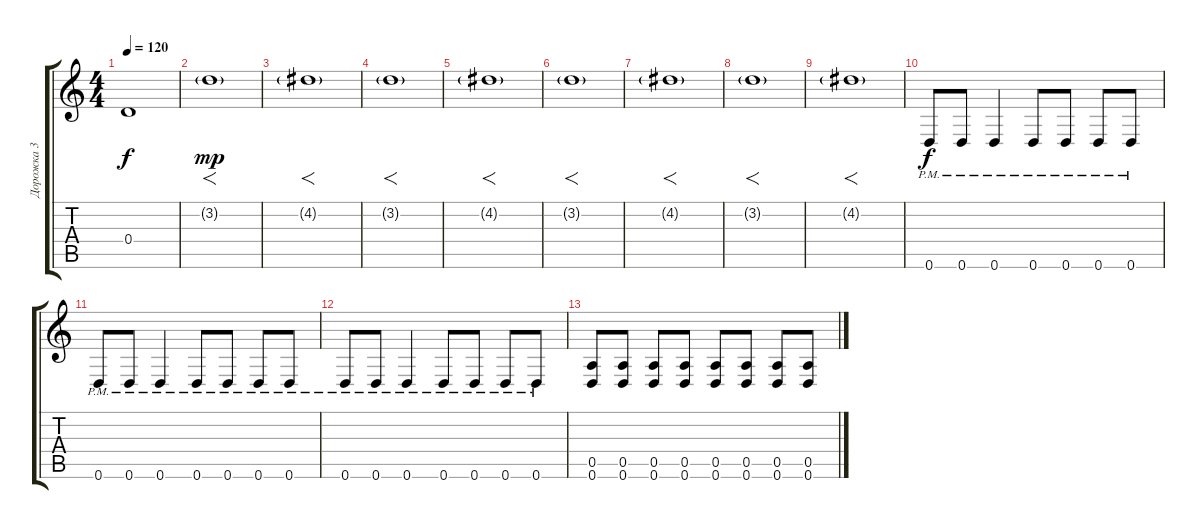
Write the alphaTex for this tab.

\track ("Дорожка 3" "Дорожка 3") {instrument overdrivenguitar}
\staff {score tabs}
\tuning (E4 B3 G3 D3 A2 D2) {hide}
\ts (4 4)
\tempo 120
\clef g2
\ks c
0.4.1{dy f} |
3.2{g}.1{f dy mp} |
4.2{g}.1{f} |
3.2{g}.1{f} |
4.2{g}.1{f} |
3.2{g}.1{f} |
4.2{g}.1{f} |
3.2{g}.1{f} |
4.2{g}.1{f} |
0.6{pm}.8{dy f} 0.6{pm}.8 0.6{pm}.4 0.6{pm}.8 0.6{pm}.8 0.6{pm}.8 0.6{pm}.8 |
0.6{pm}.8 0.6{pm}.8 0.6{pm}.4 0.6{pm}.8 0.6{pm}.8 0.6{pm}.8 0.6{pm}.8 |
0.6{pm}.8 0.6{pm}.8 0.6{pm}.4 0.6{pm}.8 0.6{pm}.8 0.6{pm}.8 0.6{pm}.8 |
(0.5 0.6).8 (0.5 0.6).8 (0.5 0.6).8 (0.5 0.6).8 (0.5 0.6).8 (0.5 0.6).8 (0.5 0.6).8 (0.5 0.6).8
